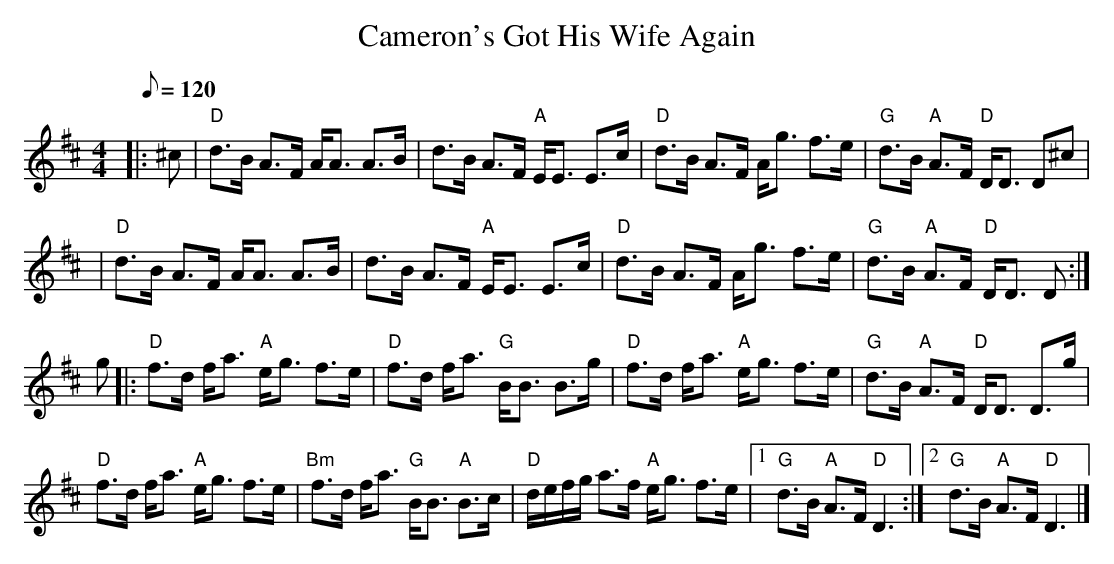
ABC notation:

X:1
T:Cameron's Got His Wife Again
M:4/4
L:1/8
Q:120
K:D
|:^c | "D" d>B A>F A<A A>B | d>B A>F "A" E<E E>c | "D" d>B A>F A<g f>e |"G" d>B "A" A>F "D"D<D D^c |!
| "D" d>B A>F A<A A>B | d>B A>F "A" E<E E>c | "D" d>B A>F  A<g f>e | "G" d>B "A" A>F "D"D<D D  :|!
g |: "D" f>d f<a "A" e<g f>e |"D"  f>d f<a "G" B<B B>g | "D" f>d f<a "A"e<g f>e| "G" d>B "A" A>F "D" D<D D>g |!
"D" f>d  f<a "A" e<g f>e | "Bm" f>d f<a "G" B<B"A" B>c | "D" d/e/f/g/ a>f "A"  e<g f>e |1"G"  d>B "A" A>F "D"D3 :|]2"G"  d>B "A" A>F "D"D3|]
